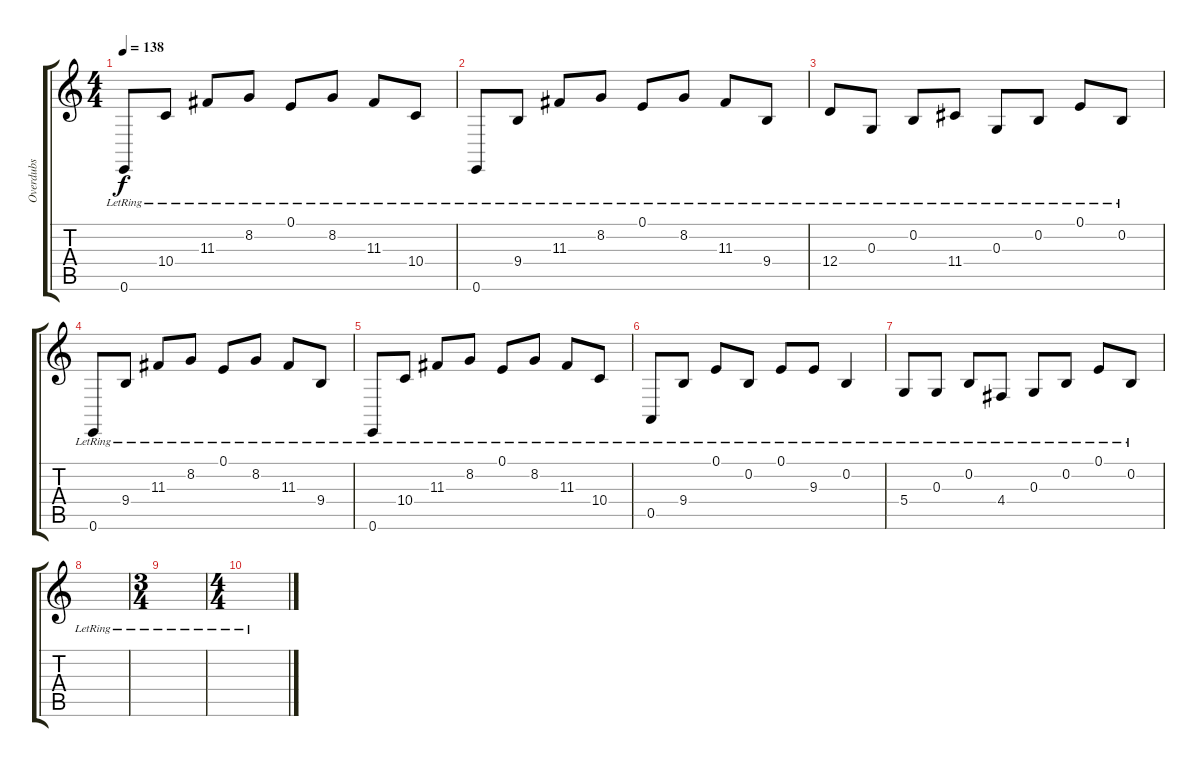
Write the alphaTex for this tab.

\track ("Overdubs" "Overdubs") {instrument pad3polysynth}
\staff {score tabs}
\tuning (E4 B3 G3 D3 A2 E2) {hide}
\ts (4 4)
\tempo 138
\clef g2
\ks c
0.6{lr}.8{dy f} 10.4{lr}.8 11.3{lr}.8 8.2{lr}.8 0.1{lr}.8 8.2{lr}.8 11.3{lr}.8 10.4{lr}.8 |
0.6{lr}.8 9.4{lr}.8 11.3{lr}.8 8.2{lr}.8 0.1{lr}.8 8.2{lr}.8 11.3{lr}.8 9.4{lr}.8 |
12.4{lr}.8 0.3{lr}.8 0.2{lr}.8 11.4{lr}.8 0.3{lr}.8 0.2{lr}.8 0.1{lr}.8 0.2{lr}.8 |
0.6{lr}.8 9.4{lr}.8 11.3{lr}.8 8.2{lr}.8 0.1{lr}.8 8.2{lr}.8 11.3{lr}.8 9.4{lr}.8 |
0.6{lr}.8 10.4{lr}.8 11.3{lr}.8 8.2{lr}.8 0.1{lr}.8 8.2{lr}.8 11.3{lr}.8 10.4{lr}.8 |
0.5{lr}.8 9.4{lr}.8 0.1{lr}.8 0.2{lr}.8 0.1{lr}.8 9.3{lr}.8 0.2{lr}.4 |
5.4{lr}.8 0.3{lr}.8 0.2{lr}.8 4.4{lr}.8 0.3{lr}.8 0.2{lr}.8 0.1{lr}.8 0.2{lr}.8 |
|
\ts (3 4)
|
\ts (4 4)
